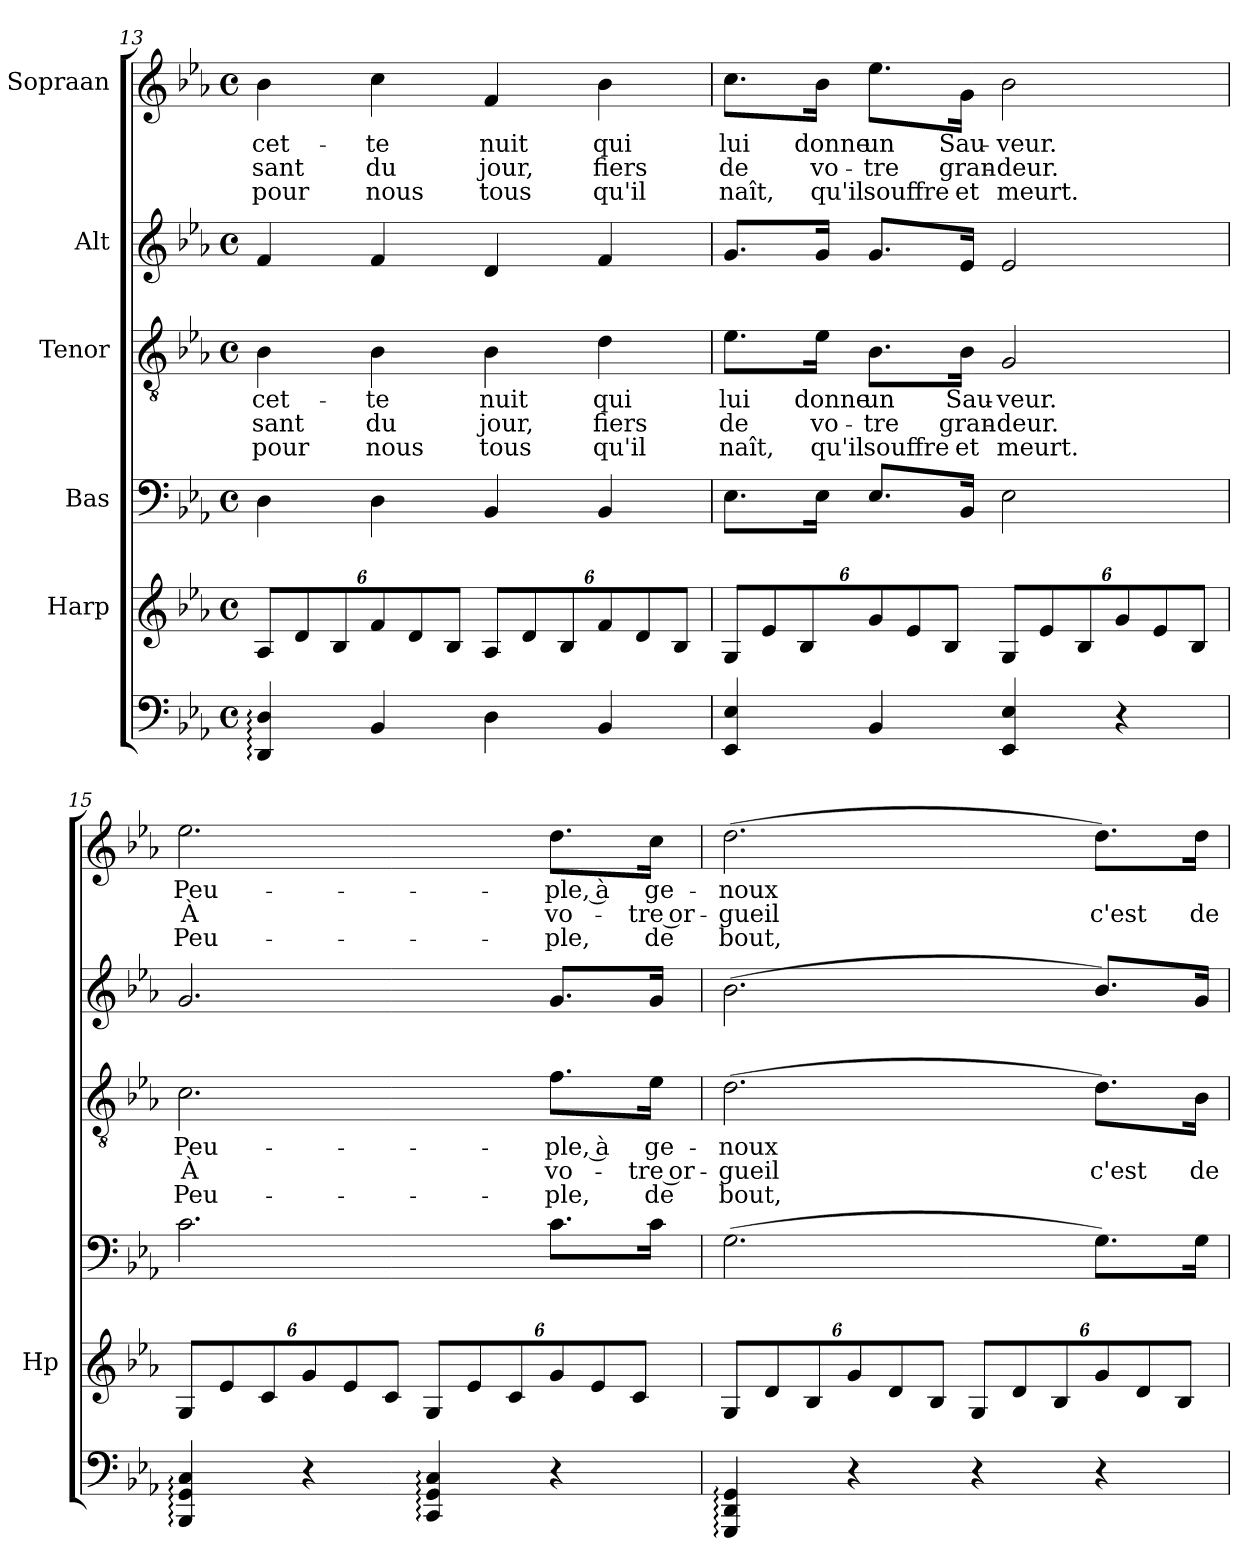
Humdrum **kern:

**kern	**kern	**kern	**kern	**text	**text	**text	**kern	**kern	**text	**text	**text
*part6	*part5	*part4	*part3	*part3	*part3	*part3	*part2	*part1	*part1	*part1	*part1
*staff6	*staff5	*staff4	*staff3	*staff3	*staff3	*staff3	*staff2	*staff1	*staff1	*staff1	*staff1
*	*I"Harp	*I"Bas	*I"Tenor	*	*	*	*I"Alt	*I"Sopraan	*	*	*
*	*I'Hp	*	*	*	*	*	*	*	*	*	*
!!LO:PB:g=z
*clefF4	*clefG2	*clefF4	*clefGv2	*	*	*	*clefG2	*clefG2	*	*	*
*k[b-e-a-]	*k[b-e-a-]	*k[b-e-a-]	*k[b-e-a-]	*	*	*	*k[b-e-a-]	*k[b-e-a-]	*	*	*
*E-:	*E-:	*E-:	*E-:	*	*	*	*E-:	*E-:	*	*	*
*M4/4	*M4/4	*M4/4	*M4/4	*	*	*	*M4/4	*M4/4	*	*	*
*met(c)	*met(c)	*met(c)	*met(c)	*	*	*	*met(c)	*met(c)	*	*	*
=13	=13	=13	=13	=13	=13	=13	=13	=13	=13	=13	=13
!	!	!	!	!LO:LY:b	!LO:LY:b	!LO:LY:b	!	!	!	!	!
!	!	!	!	!	!	!	!	!	!LO:LY:b	!LO:LY:b	!LO:LY:b
4DD/: 4D/:	12A-/L	4D\	4B-\	cet-	-sant	pour	4f/	4b-\	cet-	-sant	pour
.	12d/	.	.	.	.	.	.	.	.	.	.
.	12B-/	.	.	.	.	.	.	.	.	.	.
!	!	!	!	!LO:LY:b	!LO:LY:b	!LO:LY:b	!	!	!	!	!
!	!	!	!	!	!	!	!	!	!LO:LY:b	!LO:LY:b	!LO:LY:b
4BB-/	12f/	4D\	4B-\	-te	du	nous	4f/	4cc\	-te	du	nous
.	12d/	.	.	.	.	.	.	.	.	.	.
.	12B-/J	.	.	.	.	.	.	.	.	.	.
!	!	!	!	!LO:LY:b	!LO:LY:b	!LO:LY:b	!	!	!	!	!
!	!	!	!	!	!	!	!	!	!LO:LY:b	!LO:LY:b	!LO:LY:b
4D\	12A-/L	4BB-/	4B-\	nuit	jour,	tous	4d/	4f/	nuit	jour,	tous
.	12d/	.	.	.	.	.	.	.	.	.	.
.	12B-/	.	.	.	.	.	.	.	.	.	.
!	!	!	!	!LO:LY:b	!LO:LY:b	!LO:LY:b	!	!	!	!	!
!	!	!	!	!	!	!	!	!	!LO:LY:b	!LO:LY:b	!LO:LY:b
4BB-/	12f/	4BB-/	4d\	qui	fiers	qu'il	4f/	4b-\	qui	fiers	qu'il
.	12d/	.	.	.	.	.	.	.	.	.	.
.	12B-/J	.	.	.	.	.	.	.	.	.	.
=14	=14	=14	=14	=14	=14	=14	=14	=14	=14	=14	=14
!	!	!	!	!LO:LY:b	!LO:LY:b	!LO:LY:b	!	!	!	!	!
!	!	!	!	!	!	!	!	!	!LO:LY:b	!LO:LY:b	!LO:LY:b
4EE-/ 4E-/	12G/L	8.E-\L	8.e-\L	lui	de	naît,	8.g/L	8.cc\L	lui	de	naît,
.	12e-/	.	.	.	.	.	.	.	.	.	.
.	12B-/	.	.	.	.	.	.	.	.	.	.
!	!	!	!	!LO:LY:b	!LO:LY:b	!LO:LY:b	!	!	!	!	!
!	!	!	!	!	!	!	!	!	!LO:LY:b	!LO:LY:b	!LO:LY:b
.	.	16E-\Jk	16e-\Jk	donne	vo-	qu'il	16g/Jk	16b-\Jk	donne	vo-	qu'il
!	!	!	!	!LO:LY:b	!LO:LY:b	!LO:LY:b	!	!	!	!	!
!	!	!	!	!	!	!	!	!	!LO:LY:b	!LO:LY:b	!LO:LY:b
4BB-/	12g/	8.E-/L	8.B-\L	un	-tre	souffre	8.g/L	8.ee-\L	un	-tre	souffre
.	12e-/	.	.	.	.	.	.	.	.	.	.
.	12B-/J	.	.	.	.	.	.	.	.	.	.
!	!	!	!	!LO:LY:b	!LO:LY:b	!LO:LY:b	!	!	!	!	!
!	!	!	!	!	!	!	!	!	!LO:LY:b	!LO:LY:b	!LO:LY:b
.	.	16BB-/Jk	16B-\Jk	Sau-	gran-	et	16e-/Jk	16g\Jk	Sau-	gran-	et
!	!	!	!	!LO:LY:b	!LO:LY:b	!LO:LY:b	!	!	!	!	!
!	!	!	!	!	!	!	!	!	!LO:LY:b	!LO:LY:b	!LO:LY:b
4EE-/ 4E-/	12G/L	2E-\	2G/	-veur.	-deur.	meurt.	2e-/	2b-\	-veur.	-deur.	meurt.
.	12e-/	.	.	.	.	.	.	.	.	.	.
.	12B-/	.	.	.	.	.	.	.	.	.	.
4r	12g/	.	.	.	.	.	.	.	.	.	.
.	12e-/	.	.	.	.	.	.	.	.	.	.
.	12B-/J	.	.	.	.	.	.	.	.	.	.
=15	=15	=15	=15	=15	=15	=15	=15	=15	=15	=15	=15
!	!	!	!	!LO:LY:b	!LO:LY:b	!LO:LY:b	!	!	!	!	!
!	!	!	!	!	!	!	!	!	!LO:LY:b	!LO:LY:b	!LO:LY:b
4BBB-/: 4GG/: 4C/:	12G/L	2.c\	2.c\	Peu-	À	Peu-	2.g/	2.ee-\	Peu-	À	Peu-
.	12e-/	.	.	.	.	.	.	.	.	.	.
.	12c/	.	.	.	.	.	.	.	.	.	.
4r	12g/	.	.	.	.	.	.	.	.	.	.
.	12e-/	.	.	.	.	.	.	.	.	.	.
.	12c/J	.	.	.	.	.	.	.	.	.	.
4CC/: 4GG/: 4C/:	12G/L	.	.	.	.	.	.	.	.	.	.
.	12e-/	.	.	.	.	.	.	.	.	.	.
.	12c/	.	.	.	.	.	.	.	.	.	.
!	!	!	!	!LO:LY:b	!LO:LY:b	!LO:LY:b	!	!	!	!	!
!	!	!	!	!	!	!	!	!	!LO:LY:b	!LO:LY:b	!LO:LY:b
4r	12g/	8.c\L	8.f\L	-ple, à	vo-	-ple,	8.g/L	8.dd\L	-ple, à	vo-	-ple,
.	12e-/	.	.	.	.	.	.	.	.	.	.
.	12c/J	.	.	.	.	.	.	.	.	.	.
!	!	!	!	!LO:LY:b	!LO:LY:b	!LO:LY:b	!	!	!	!	!
!	!	!	!	!	!	!	!	!	!LO:LY:b	!LO:LY:b	!LO:LY:b
.	.	16c\Jk	16e-\Jk	ge-	-tre or-	de	16g/Jk	16cc\Jk	ge-	-tre or-	de
!!LO:LB:g=z
=16	=16	=16	=16	=16	=16	=16	=16	=16	=16	=16	=16
!	!	!	!	!LO:LY:b	!LO:LY:b	!LO:LY:b	!	!	!	!	!
!	!	!	!	!	!	!	!	!	!LO:LY:b	!LO:LY:b	!LO:LY:b
4GGG/: 4DD/: 4GG/:	12G/L	(>2.G\	(>2.d\	-noux	-gueil	bout,	(>2.b-\	(>2.dd\	-noux	-gueil	bout,
.	12d/	.	.	.	.	.	.	.	.	.	.
.	12B-/	.	.	.	.	.	.	.	.	.	.
4r	12g/	.	.	.	.	.	.	.	.	.	.
.	12d/	.	.	.	.	.	.	.	.	.	.
.	12B-/J	.	.	.	.	.	.	.	.	.	.
4r	12G/L	.	.	.	.	.	.	.	.	.	.
.	12d/	.	.	.	.	.	.	.	.	.	.
.	12B-/	.	.	.	.	.	.	.	.	.	.
!	!	!	!	!	!LO:LY:b	!	!	!	!	!	!
!	!	!	!	!	!	!	!	!	!	!LO:LY:b	!
4r	12g/	8.G\L)	8.d\L)	.	c'est	.	8.b-/L)	8.dd\L)	.	c'est	.
.	12d/	.	.	.	.	.	.	.	.	.	.
.	12B-/J	.	.	.	.	.	.	.	.	.	.
!	!	!	!	!	!LO:LY:b	!	!	!	!	!	!
!	!	!	!	!	!	!	!	!	!	!LO:LY:b	!
.	.	16G\Jk	16B-\Jk	.	de	.	16g/Jk	16dd\Jk	.	de	.
=	=	=	=	=	=	=	=	=	=	=	=
*-	*-	*-	*-	*-	*-	*-	*-	*-	*-	*-	*-
